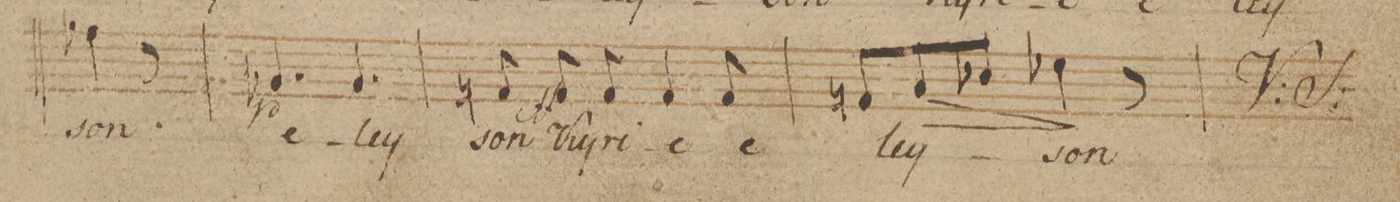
**kern	**text	**dynam
*I"Basso.	*	*
*clefF4	*	*
*k[b-]	*	*
*M6/8	*	*
4A-X\	-son	]
8r	.	.
=84	=84	=84
4.BB-X/	e-	p
4.BB-/	-ley-	.
=85	=85	=85
8AAn/	-son	.
8AA/	Ky-	ff
8AA/	-ri-	.
4AA/	-e	.
8AA/	e-	.
=86	=86	=86
8AAn/L	-ley-	.
8C/	.	>
8E-X/J	.	.
4G-X\	-son	]
8r	.	.
=87	=87	=87
*-	*-	*-
